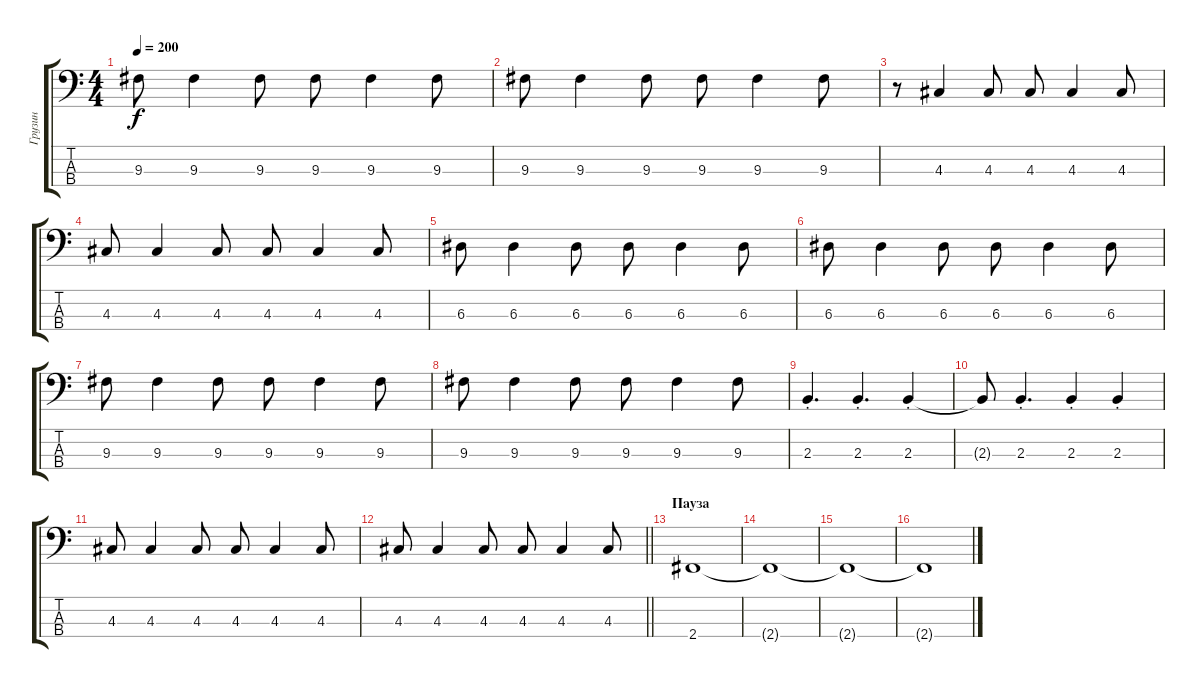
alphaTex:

\track ("Грузин" "Грузин") {instrument electricbasspick}
\staff {score tabs}
\tuning (G2 D2 A1 E1) {hide}
\ts (4 4)
\tempo 200
\clef f4
\ks c
9.3.8{dy f} 9.3.4 9.3.8 9.3.8 9.3.4 9.3.8 |
9.3.8 9.3.4 9.3.8 9.3.8 9.3.4 9.3.8 |
r.8 4.3.4 4.3.8 4.3.8 4.3.4 4.3.8 |
4.3.8 4.3.4 4.3.8 4.3.8 4.3.4 4.3.8 |
6.3.8 6.3.4 6.3.8 6.3.8 6.3.4 6.3.8 |
6.3.8 6.3.4 6.3.8 6.3.8 6.3.4 6.3.8 |
9.3.8 9.3.4 9.3.8 9.3.8 9.3.4 9.3.8 |
9.3.8 9.3.4 9.3.8 9.3.8 9.3.4 9.3.8 |
2.3{st}.4{d} 2.3{st}.4{d} 2.3{st}.4 |
2.3{t}.8 2.3{st}.4{d} 2.3{st}.4 2.3{st}.4 |
4.3.8 4.3.4 4.3.8 4.3.8 4.3.4 4.3.8 |
\barLineRight lightlight
4.3.8 4.3.4 4.3.8 4.3.8 4.3.4 4.3.8 |
\section ("" "Пауза")
2.4.1 |
2.4{t}.1 |
2.4{t}.1 |
2.4{t}.1
